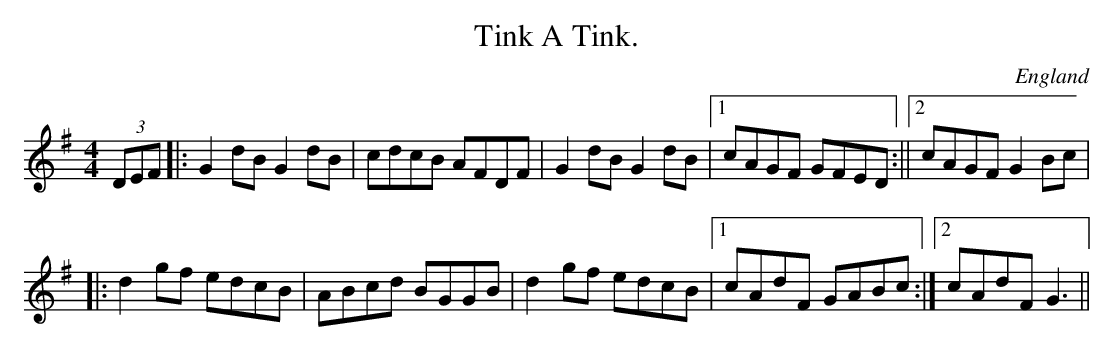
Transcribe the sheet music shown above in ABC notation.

X:1
T:Tink A Tink.
M:4/4
L:1/8
O:England
K:G
(3DEF|:G2dBG2dB|cdcB AFDF|G2dBG2dB|1cAGF GFED:||2cAGF G2 Bc|
|:!d2gf edcB|ABcd BGGB|d2gf edcB|1cAdF GABc:|2cAdF G3 ||
